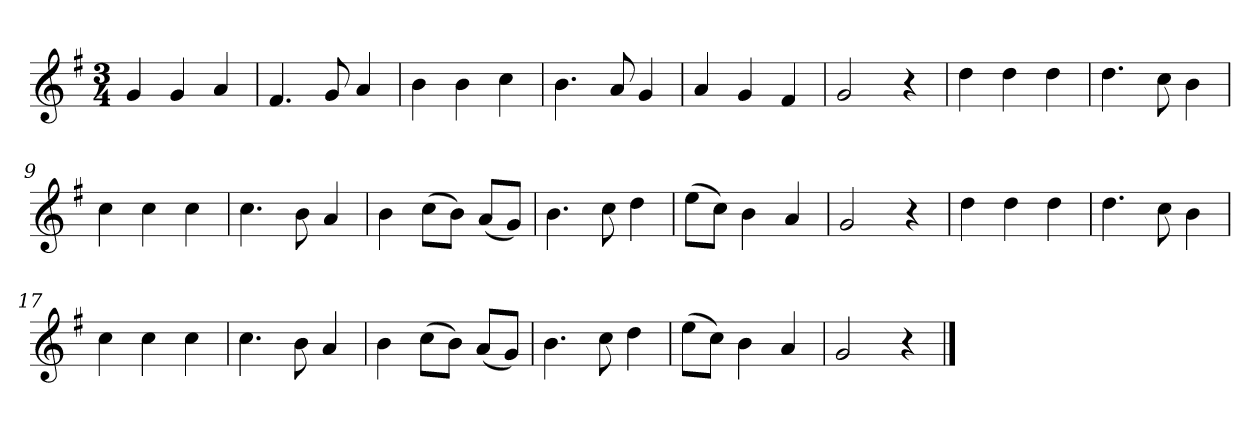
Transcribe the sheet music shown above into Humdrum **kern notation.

**kern
*part1
*staff1
*k[f#]
*M3/4
*MM120
=1
4g
4g
4a
=2
4.f#
8g
4a
=3
4b
4b
4cc
=4
4.b
8a
4g
=5
4a
4g
4f#
=6
2g
4r
=7
4dd
4dd
4dd
=8
4.dd
8cc
4b
=9
4cc
4cc
4cc
=10
4.cc
8b
4a
=11
4b
(8ccL
8bJ)
(8aL
8gJ)
=12
4.b
8cc
4dd
=13
(8eeL
8ccJ)
4b
4a
=14
2g
4r
=15
4dd
4dd
4dd
=16
4.dd
8cc
4b
=17
4cc
4cc
4cc
=18
4.cc
8b
4a
=19
4b
(8ccL
8bJ)
(8aL
8gJ)
=20
4.b
8cc
4dd
=21
(8eeL
8ccJ)
4b
4a
=22
2g
4r
==
*-
